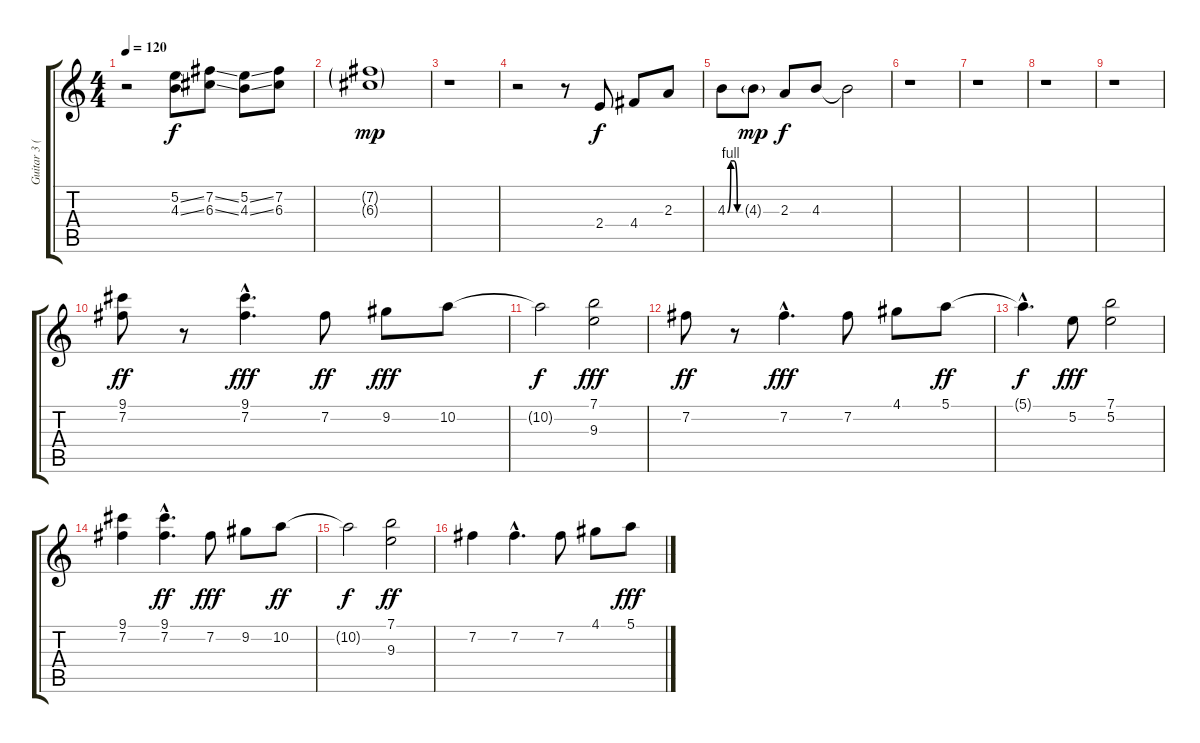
\track ("Guitar 3 (Funky)" "Guitar 3 (") {instrument distortionguitar}
\staff {score tabs}
\tuning (E4 B3 G3 D3 A2 E2) {hide}
\ts (4 4)
\tempo 120
\clef g2
\ks c
r.2{dy mp} (5.2{ss} 4.3{ss}).8{dy f} (7.2{ss} 6.3{ss}).8 (5.2{ss} 4.3{ss}).8 (7.2 6.3).8 |
(7.2{g} 6.3{g}).1{dy mp} |
r.1 |
r.2 r.8 2.4.8{dy f} 4.4.8 2.3.8 |
4.3{be (custom 0 0 15 4 30 4 45 0 60 0)}.8 4.3{g}.8{dy mp} 2.3.8{dy f} 4.3.8 4.3{t}.2 |
r.1 |
r.1 |
r.1 |
r.1 |
(9.1 7.2).8{dy ff} r.8 (9.1{hac} 7.2{hac}).4{d dy fff} 7.2.8{dy ff} 9.2.8{dy fff} 10.2.8 |
10.2{t}.2{dy f} (7.1 9.3).2{dy fff} |
7.2.8{dy ff} r.8 7.2{hac}.4{d dy fff} 7.2.8 4.1.8 5.1.8{dy ff} |
5.1{hac t}.4{d dy f} 5.2.8{dy fff} (7.1 5.2).2 |
(9.1 7.2).4 (9.1{hac} 7.2{hac}).4{d dy ff} 7.2.8{dy fff} 9.2.8 10.2.8{dy ff} |
10.2{t}.2{dy f} (7.1 9.3).2{dy ff} |
7.2.4 7.2{hac}.4{d} 7.2.8 4.1.8 5.1.8{dy fff}
